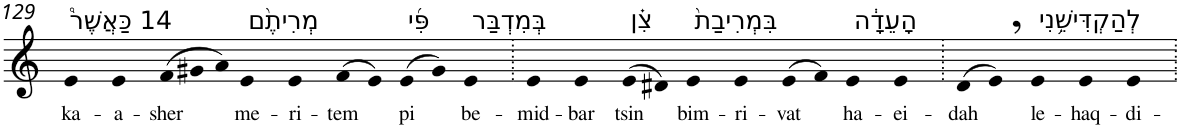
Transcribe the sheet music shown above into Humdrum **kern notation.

**kern	**text
*part1	*part1
*staff1	*staff1
*I"Piano	*
*I'Pno	*
!!LO:PB:g=z
*clefG2	*
*k[]	*
=129	=129
!LO:TX:a:t=14 כַּאֲשֶׁר֩	!
!	!LO:LY:b
4e	ka-
!	!LO:LY:b
4e	-a-
*Xtuplet	*
!	!LO:LY:b
(>12f	-sher
12g#X	.
12a)	.
!LO:TX:a:t=מְרִיתֶ֨ם	!
!	!LO:LY:b
4e	me-
!	!LO:LY:b
4e	-ri-
!	!LO:LY:b
(>8f	-tem
8e)	.
!LO:TX:a:t=פִּ֜י	!
!	!LO:LY:b
(>8e	pi
8g#)	.
!LO:TX:a:t=בְּמִדְבַּר	!
!	!LO:LY:b
4e	be-
=130.	=130.
!	!LO:LY:b
4e	-mid-
!	!LO:LY:b
4e	-bar
!LO:TX:a:t=צִ֗ן	!
!	!LO:LY:b
(>8e	tsin
8d#X)	.
!LO:TX:a:t=בִּמְרִיבַת֙	!
!	!LO:LY:b
4e	bim-
!	!LO:LY:b
4e	-ri-
!	!LO:LY:b
(>8e	-vat
8f)	.
!LO:TX:a:t=הָעֵדָ֔ה	!
!	!LO:LY:b
4e	ha-
!	!LO:LY:b
4e	-ei-
=131.	=131.
!	!LO:LY:b
(>8d	-dah
8e,)	.
!LO:TX:a:t=לְהַקְדִּישֵׁ֥נִי	!
!	!LO:LY:b
4e	le-
!	!LO:LY:b
4e	-haq-
!	!LO:LY:b
4e	-di-
=.	=.
*-	*-
